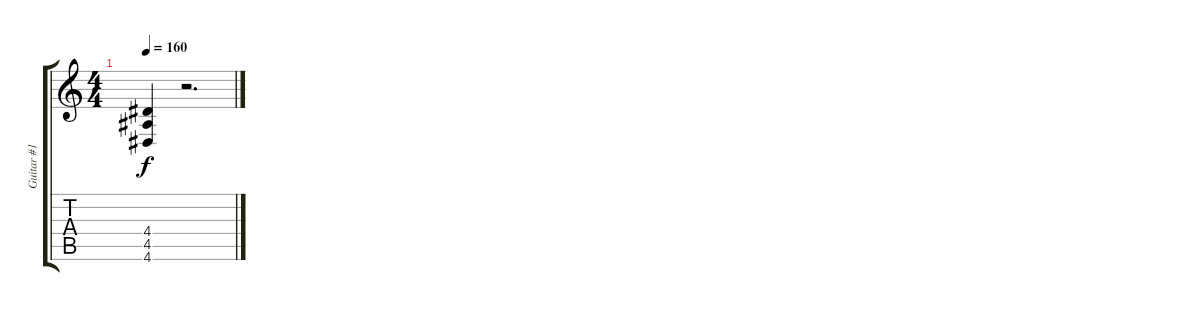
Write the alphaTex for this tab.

\track ("Guitar #1" "Guitar #1") {instrument overdrivenguitar}
\staff {score tabs}
\tuning (Db4 Ab3 E3 B2 Gb2 B1) {hide}
\ts (4 4)
\tempo 160
\clef g2
\ks c
(4.4 4.5 4.6).4{dy f} r.2{d}
